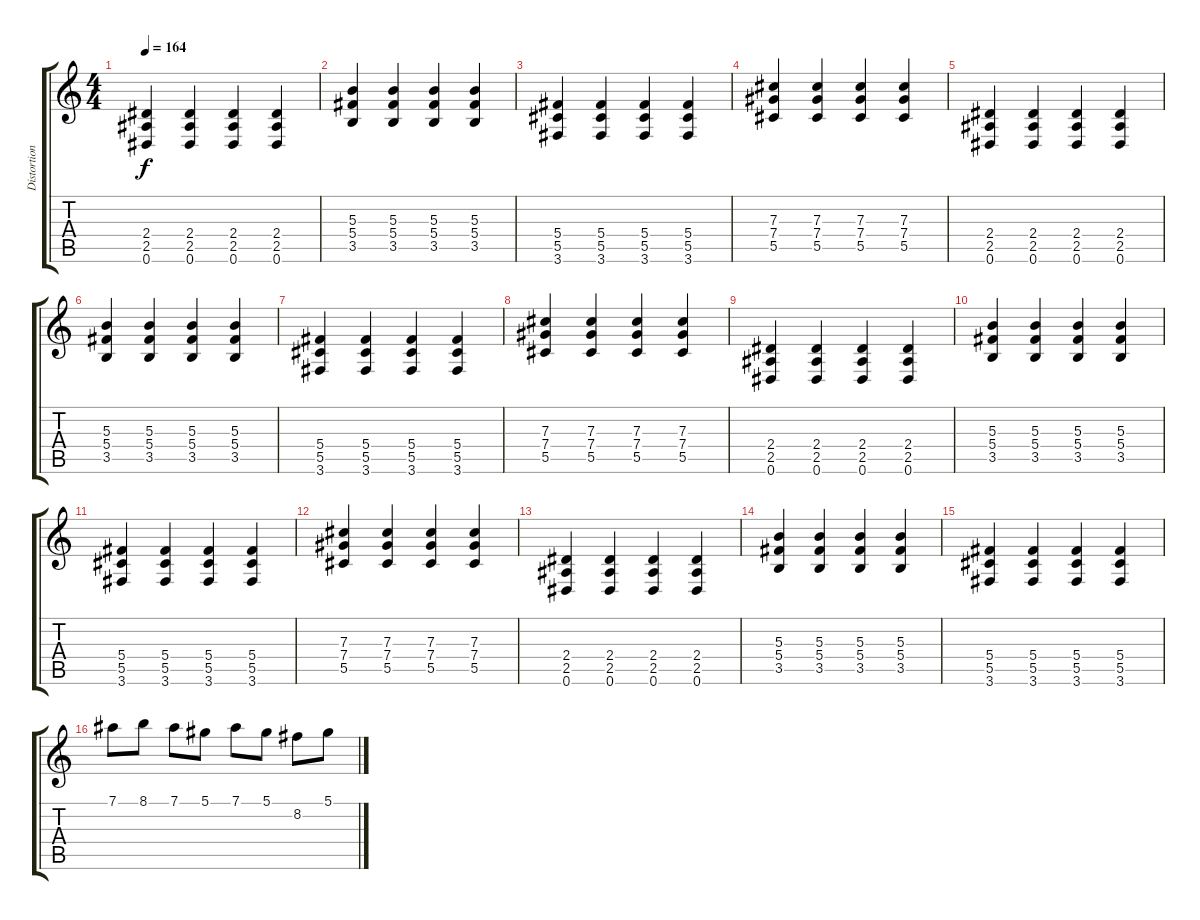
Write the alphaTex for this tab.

\track ("Distortion Guitar" "Distortion") {instrument distortionguitar}
\staff {score tabs}
\tuning (Eb4 Bb3 Gb3 Db3 Ab2 Eb2) {hide}
\ts (4 4)
\tempo 164
\clef g2
\ks c
(2.4 2.5 0.6).4{dy f} (2.4 2.5 0.6).4 (2.4 2.5 0.6).4 (2.4 2.5 0.6).4 |
(5.3 5.4 3.5).4 (5.3 5.4 3.5).4 (5.3 5.4 3.5).4 (5.3 5.4 3.5).4 |
(5.4 5.5 3.6).4 (5.4 5.5 3.6).4 (5.4 5.5 3.6).4 (5.4 5.5 3.6).4 |
(7.3 7.4 5.5).4 (7.3 7.4 5.5).4 (7.3 7.4 5.5).4 (7.3 7.4 5.5).4 |
(2.4 2.5 0.6).4 (2.4 2.5 0.6).4 (2.4 2.5 0.6).4 (2.4 2.5 0.6).4 |
(5.3 5.4 3.5).4 (5.3 5.4 3.5).4 (5.3 5.4 3.5).4 (5.3 5.4 3.5).4 |
(5.4 5.5 3.6).4 (5.4 5.5 3.6).4 (5.4 5.5 3.6).4 (5.4 5.5 3.6).4 |
(7.3 7.4 5.5).4 (7.3 7.4 5.5).4 (7.3 7.4 5.5).4 (7.3 7.4 5.5).4 |
(2.4 2.5 0.6).4 (2.4 2.5 0.6).4 (2.4 2.5 0.6).4 (2.4 2.5 0.6).4 |
(5.3 5.4 3.5).4 (5.3 5.4 3.5).4 (5.3 5.4 3.5).4 (5.3 5.4 3.5).4 |
(5.4 5.5 3.6).4 (5.4 5.5 3.6).4 (5.4 5.5 3.6).4 (5.4 5.5 3.6).4 |
(7.3 7.4 5.5).4 (7.3 7.4 5.5).4 (7.3 7.4 5.5).4 (7.3 7.4 5.5).4 |
(2.4 2.5 0.6).4 (2.4 2.5 0.6).4 (2.4 2.5 0.6).4 (2.4 2.5 0.6).4 |
(5.3 5.4 3.5).4 (5.3 5.4 3.5).4 (5.3 5.4 3.5).4 (5.3 5.4 3.5).4 |
(5.4 5.5 3.6).4 (5.4 5.5 3.6).4 (5.4 5.5 3.6).4 (5.4 5.5 3.6).4 |
7.1.8 8.1.8 7.1.8 5.1.8 7.1.8 5.1.8 8.2.8 5.1.8
